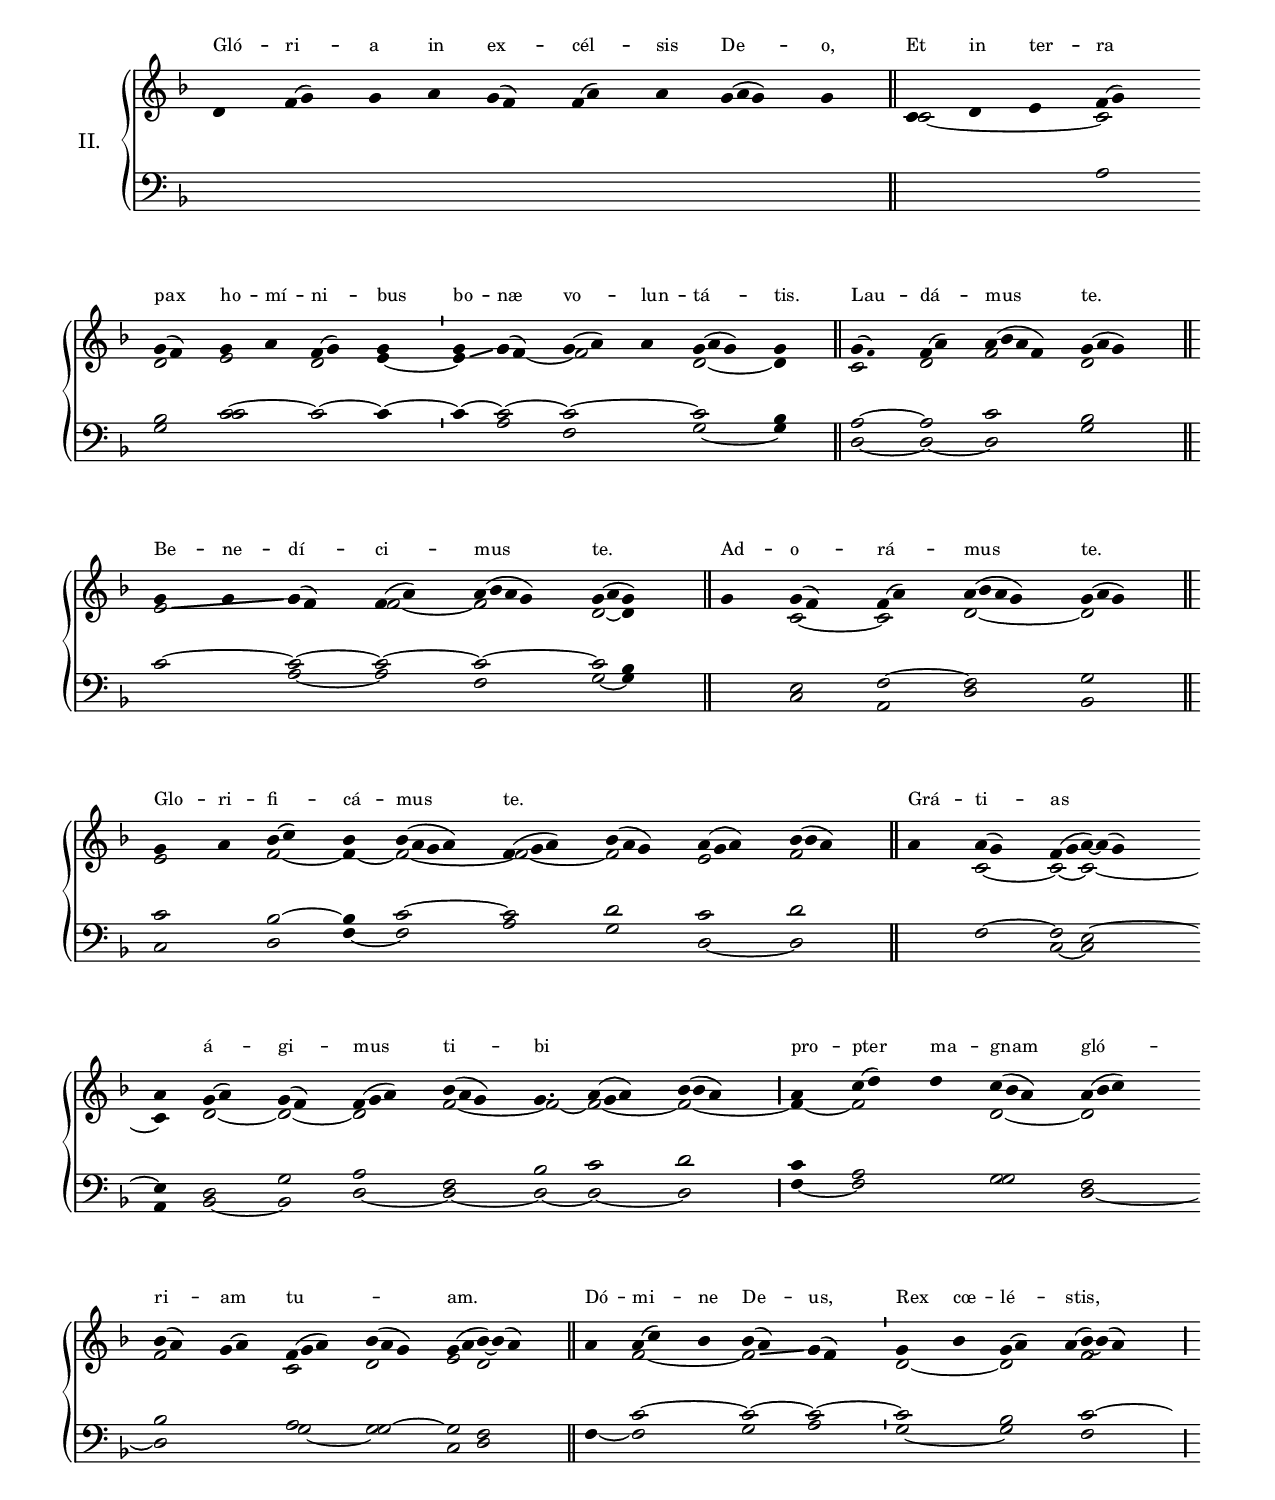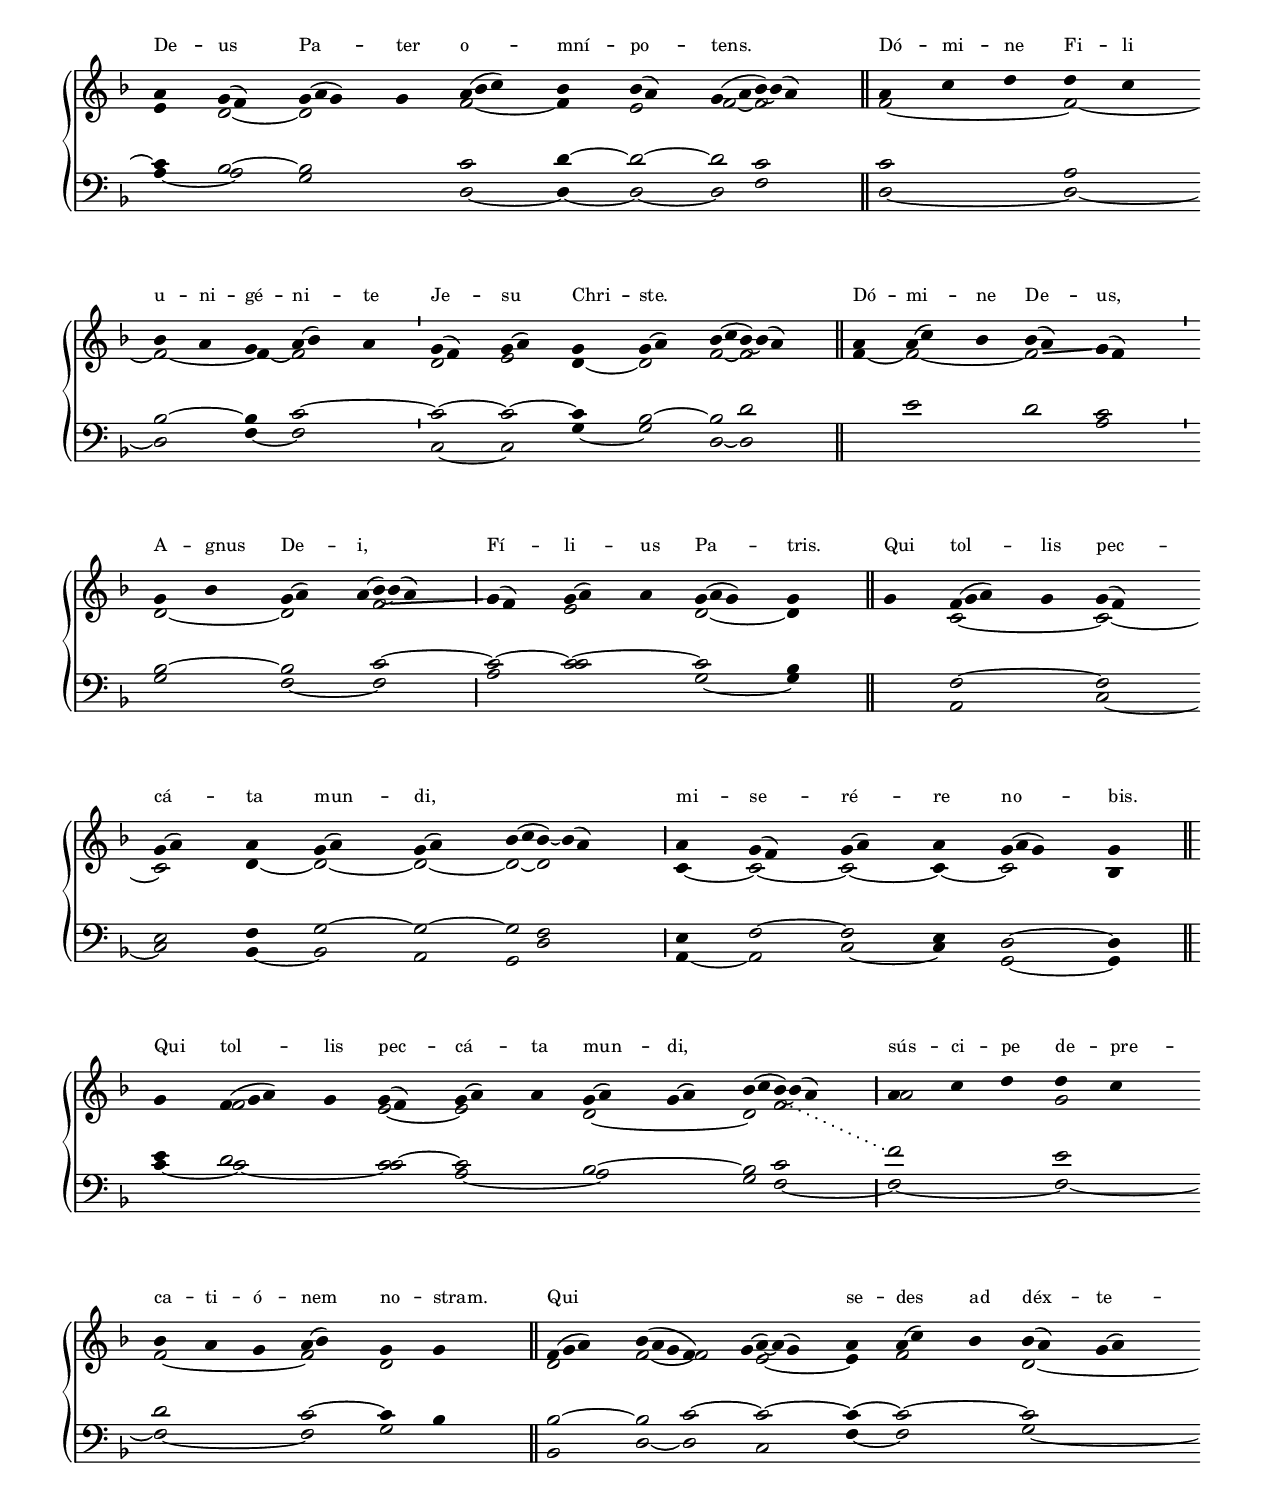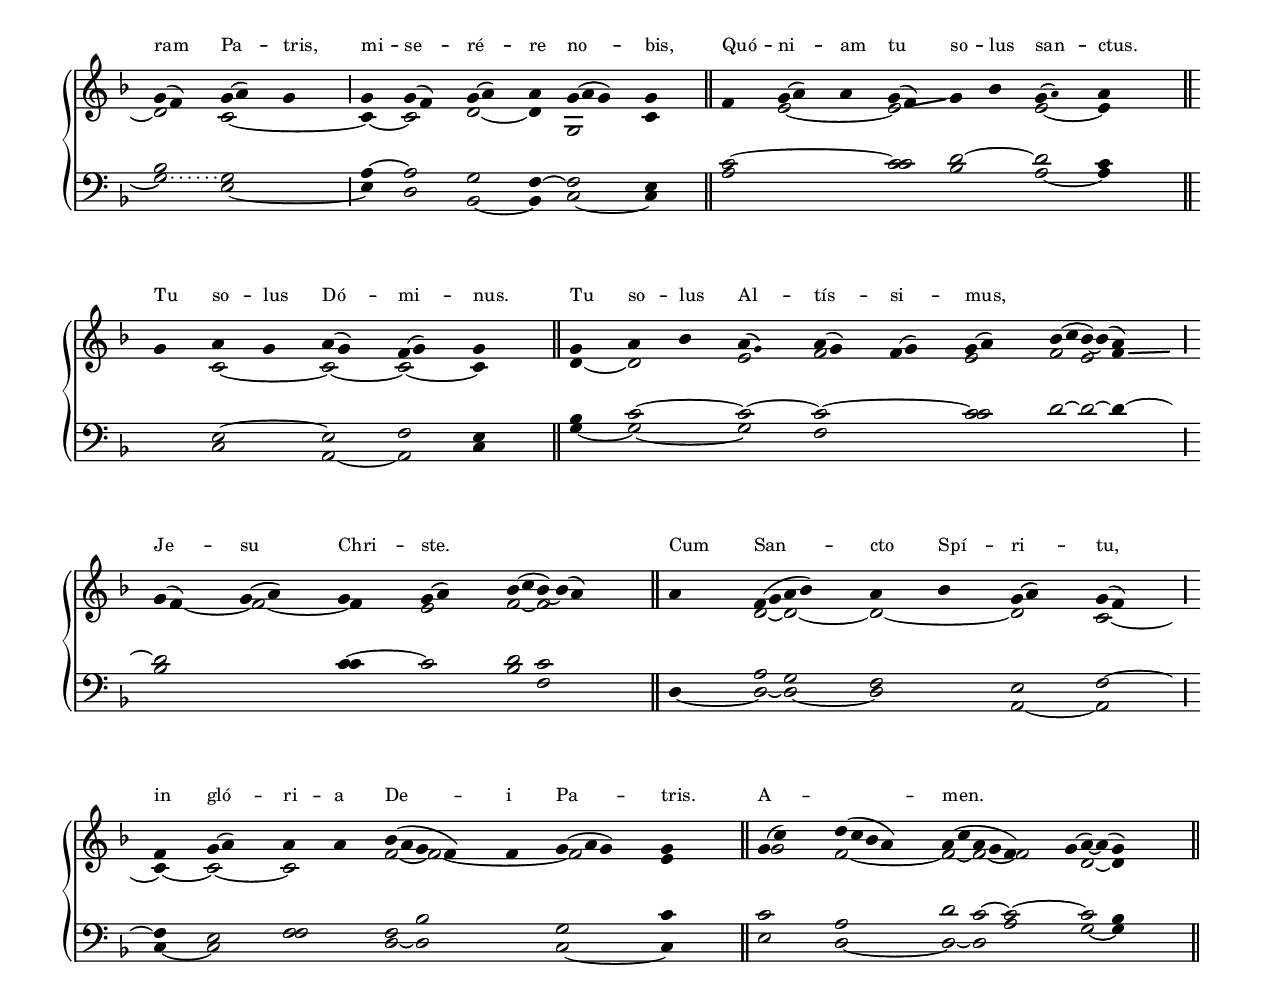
\version "2.18"
\include "gregorian.ly"
\include "noh2.ily"

%Page reference: page v.141
%(volume.page)

%Proofed 3/14

global = {
 \key g \dorian
 \cadenzaOn 
 \override Glissando #'thickness = #2.0
 \override Glissando #'breakable = ##t
}

chantText = \lyricmode {
Gló -- ri -- a in ex -- cél -- sis De -- o, 
Et in ter -- ra pax ho -- mí -- ni -- bus bo -- næ vo -- lun -- tá -- tis. 
Lau -- dá -- mus te. 
Be -- ne -- dí -- ci -- mus te. 
Ad -- o -- rá -- mus te. 
Glo -- ri -- fi -- cá -- mus te. _ _ _ 
Grá -- ti -- as _ á -- gi -- mus ti -- bi _ _ 
pro -- pter ma -- gnam gló -- ri -- am tu -- _ am. 
Dó -- mi -- ne De -- us, Rex cœ -- lé -- stis, 
De -- us Pa -- ter o -- mní -- po -- tens. 
Dó -- mi -- ne Fi -- li u -- ni -- gé -- ni -- te Je -- su Chri -- ste. _ 
Dó -- mi -- ne De -- us, A -- gnus De -- i, 
Fí -- li -- us Pa -- tris. 
Qui tol -- lis pec -- cá -- ta mun -- di, _ 
mi -- se -- ré -- re no -- bis. 
Qui tol -- lis pec -- cá -- ta mun -- di, _ 
sús -- ci -- pe de -- pre -- ca -- ti -- ó -- nem no -- stram. 
Qui _ _ se -- des ad déx -- te -- ram Pa -- tris, 
mi -- se -- ré -- re no -- bis, 
Quó -- ni -- am tu so -- lus san -- ctus. 
Tu so -- lus Dó -- mi -- nus. 
Tu so -- lus Al -- tís -- si -- mus, _ 
Je -- su Chri -- ste. _ 
Cum San -- cto Spí -- ri -- tu, 
in gló -- ri -- a De -- i Pa -- tris. 
A -- _ men. _ }

chantMusic = {
\tieDown   d'4 f'4 ( g'4) g'4 a'4 g'4 ( f'4) f'4 ( a'4) a'4 g'4 ( a'4 g'4) g'4 \finalis
 c'4 d'4 e'4 f'4 ( g'4) \forceBreak
 g'4 ( f'4) g'4 a'4 f'4 ( g'4) g'4 \divisioMinima
 g'4 g'4 ( f'4) g'4 ( a'4) a'4 g'4 ( a'4 g'4) g'4 \finalis
 g'4 ( \once \tweak #'font-size #-4 f' ) f'4 ( a'4) a'4 ( bes'4 a'4 f'4) g'4 ( a'4 g'4) \finalis
 \forceBreak
 g'4 g'4 g'4 ( f'4) f'4 ( a'4) a'4 ( bes'4 a'4 g'4) g'4 ( a'4 g'4) \finalis
 g'4 g'4 ( f'4) f'4 ( a'4) a'4 ( bes'4 a'4 g'4) g'4 ( a'4 g'4) \finalis
 \forceBreak
 g'4 a'4 bes'4 ( c''4) bes'4 bes'4 ( a'4 g'4 a'4) f'4 ( g'4 a'4) bes'4 ( a'4 g'4) a'4 ( g'4 a'4) bes'4 ( bes'4 a'4) \finalis
 a'4 a'4 ( g'4) f'4 ( g'4 a'4) ~ a'4 ( g'4) \forceBreak
 a'4 g'4 ( a'4) g'4 ( f'4) f'4 ( g'4 a'4) bes'4 ( a'4 g'4) g'4. a'4 ( g'4 a'4) bes'4 ( bes'4 a'4) \divisioMaior
 a'4 c''4 ( d''4) d''4 c''4 ( bes'4 a'4) a'4 ( bes'4 c''4) \forceBreak
 bes'4 ( a'4) g'4 ( a'4) f'4 ( g'4 a'4) bes'4 ( a'4 g'4) g'4 ( a'4 bes'4) ~ bes'4 ( a'4) \finalis
 a'4 a'4 ( c''4) bes'4 bes'4 ( a'4) g'4 ( f'4) \divisioMinima
 g'4 bes'4 g'4 ( a'4) a'4 ( bes'4) ~ bes'4 ( a'4) \divisioMaior
 \forceBreak
 a'4 g'4 ( f'4) g'4 ( a'4 g'4) g'4 a'4 ( bes'4 c''4) bes'4 bes'4 ( a'4) g'4 ( a'4 bes'4) ~ bes'4 ( a'4) \finalis
 a'4 c''4 d''4 d''4 c''4 \forceBreak
 bes'4 a'4 g'4 a'4 ( bes'4) a'4 \divisioMinima
 g'4 ( f'4) g'4 ( a'4) g'4 g'4 ( a'4) bes'4 ( c''4 bes'4) ~ bes'4 ( a'4) \finalis
 a'4 a'4 ( c''4) bes'4 bes'4 ( a'4) g'4 ( f'4) \divisioMinima
 \forceBreak
 g'4 bes'4 g'4 ( a'4) a'4 ( bes'4) ~ bes'4 ( a'4) \divisioMaior
 g'4 ( f'4) g'4 ( a'4) a'4 g'4 ( a'4 g'4) g'4 \finalis
 g'4 f'4 ( g'4 a'4) g'4 g'4 ( f'4) \forceBreak
 g'4 ( a'4) a'4 g'4 ( a'4) g'4 ( a'4) bes'4 ( c''4 bes'4) ~ bes'4 ( a'4) \divisioMaior
 a'4 g'4 ( f'4) g'4 ( a'4) a'4 g'4 ( a'4 g'4) g'4 \finalis
 \forceBreak
 g'4 f'4 ( g'4 a'4) g'4 g'4 ( f'4) g'4 ( a'4) a'4 g'4 ( a'4) g'4 ( a'4) bes'4 ( c''4 bes'4) ~ bes'4 ( a'4) \divisioMaior
 a'4 c''4 d''4 d''4 c''4 \forceBreak
 bes'4 a'4 g'4 a'4 ( bes'4) g'4 g'4 \finalis
 f'4 ( g'4 a'4) bes'4 ( a'4 g'4 f'4) g'4 ( a'4) ~ a'4 ( g'4) a'4 a'4 ( c''4) bes'4 bes'4 ( a'4) g'4 ( a'4) \forceBreak
 g'4 ( f'4) g'4 ( a'4) g'4 \divisioMaior
 g'4 g'4 ( f'4) g'4 ( a'4) a'4 g'4 ( a'4 g'4) g'4 \finalis
 f'4 g'4 ( a'4) a'4 g'4 ( f'4) g'4 bes'4 g'4 ( \once \tweak #'font-size #-4 a' ) a'4 \finalis
 \forceBreak
 g'4 a'4 g'4 a'4 ( g'4) f'4 ( g'4) g'4 \finalis
 g'4 a'4 bes'4 a'4 ( \once \tweak #'font-size #-4 g' ) a'4 ( g'4) f'4 ( g'4) g'4 ( a'4) bes'4 ( c''4 bes'4) ~ bes'4 ( a'4) \divisioMaior
 \forceBreak
 g'4 ( f'4) g'4 ( a'4) g'4 g'4 ( a'4) bes'4 ( c''4 bes'4) ~ bes'4 ( a'4) \finalis
 a'4 f'4 ( g'4 a'4 bes'4) a'4 bes'4 g'4 ( a'4) g'4 ( f'4) \divisioMaior
 \forceBreak
 f'4 g'4 ( a'4) a'4 a'4 bes'4 ( a'4 g'4 f'4) f'4 g'4 ( a'4 g'4) g'4 \finalis
 g'4 ( c''4) d''4 ( c''4 bes'4 a'4) a'4 ( c''4 a'4 g'4 f'4) g'4 ( a'4) ~ a'4 ( g'4) \finalis

}

altoMusic = {
r2*14/2 \finalis
c'2*3/2 ~ c'2 d'2 e'2 d'2 e'4 ~ \divisioMinima
e'4 -\tweak Glissando.Y-offset #-0.8 \glissando g'4 f'4 ~ f'2*3/2 d'2*3/2 ~ d'4 \finalis
c'2 d'2 f'2*4/2 d'2*3/2 \finalis
e'2 -\tweak Glissando.Y-offset #-0.8 \glissando g'4 f'4 f'2 ~ f'2*4/2 d'2 ~ d'4 \finalis
r4 c'2 ~ c'2 d'2*4/2 ~ d'2*3/2 \finalis
e'2 f'2 ~ f'4 ~ f'2*4/2 ~ f'2*3/2 ~ f'2*3/2 e'2*3/2 f'2*3/2 \finalis
r4 c'2 ~ c'2 ~ c'2*3/2 ~ c'4 d'2 ~ d'2 ~ d'2*3/2 f'2*3/2 ~ f'2*3/4 ~ f'2*3/2 ~ f'2*3/2 ~ \divisioMaior
f'4 ~ f'2*3/2 d'2*3/2 ~ d'2*3/2 f'2*4/2 c'2*3/2 d'2*3/2 e'2 d'2*3/2 \finalis
r4 f'2*3/2 ~ f'2 -\tweak Glissando.Y-offset #-0.8 \glissando g'4 f'4 \divisioMinima
d'2 ~ d'2*3/2 f'2*3/2 \divisioMaior
e'4 d'2 ~ d'2*4/2 f'2*3/2 ~ f'4 e'2 f'2 ~ f'2*3/2 \finalis
f'2*3/2 ~ f'2 ~ f'2 ~ f'4 ~ f'2*3/2 \divisioMinima
d'2 e'2 d'4 ~ d'2 f'2 ~ f'2*3/2 \finalis
f'4 ~ f'2*3/2 ~ f'2 -\tweak Glissando.Y-offset #-0.8 \glissando g'4 f'4 \divisioMinima
d'2 ~ d'2*3/2 f'2*3/2 -\tweak Glissando.Y-offset #-0.8 \glissando \divisioMaior
g'4 f'4 e'2*3/2 d'2*3/2 ~ d'4 \finalis
r4 c'2*4/2 ~ c'2 ~ c'2 d'4 ~ d'2 ~ d'2 ~ d'2 ~ d'2*3/2 \divisioMaior
c'4 ~ c'2 ~ c'2 ~ c'4 ~ c'2*3/2 bes4 \finalis
r4 f'2*4/2 e'2 ~ e'2*3/2 d'2*4/2 ~ d'2 f'2*3/2 \divisioMaior
a'2*3/2 g'2 f'2*3/2 ~ f'2 d'2 \finalis
d'2*3/2 f'2*3/2 ~ f'2 e'2*3/2 ~ e'4 f'2*3/2 d'2*4/2 ~ d'2 c'2*3/2 ~ \divisioMaior
c'4 ~ c'2 d'2 ~ d'4 g2*3/2 c'4 \finalis
r4 e'2*3/2 ~ e'2 -\tweak Glissando.Y-offset #-0.8 \glissando g'4 bes'4 e'2 ~ e'4 \finalis
r4 c'2 ~ c'2 ~ c'2 ~ c'4 \finalis
d'4 ~ d'2 e'2 f'2*4/2 e'2 f'2 e'2 f'4 -\tweak Glissando.Y-offset #-0.8 \glissando \divisioMaior
g'4 f'4 ~ f'2 ~ f'4 e'2 f'2 ~ f'2*3/2 \finalis
r4 d'2 ~ d'2 ~ d'2 ~ d'2 c'2 ~ \divisioMaior
c'4 ~ c'2 ~ c'2 f'2 ~ f'2*3/2 ~ f'2*3/2 e'4 \finalis
g'2 f'2*4/2 ~ f'2 ~ f'2 ~ f'2 d'2 ~ d'4 \finalis
}

tenorMusic = {
r2*14/2 \finalis
r2*3/2 a2 bes2 c'2 ~ c'2 ~ c'4 ~ \divisioMinima
c'4 ~ c'2 ~ c'2*3/2 ~ c'2*3/2 bes4 \finalis
a2 ~ a2 c'2*4/2 bes2*3/2 \finalis
c'2 ~ c'2 ~ c'2 ~ c'2*4/2 ~ c'2 bes4 \finalis
r4 e2 f2 ~ f2*4/2 g2*3/2 \finalis
c'2 bes2 ~ bes4 c'2*4/2 ~ c'2*3/2 d'2*3/2 c'2*3/2 d'2*3/2 \finalis
r4 f2 ~ f2 e2*3/2 ~ e4 d2 g2 a2*3/2 f2*3/2 bes2*3/4 c'2*3/2 d'2*3/2 \divisioMaior
c'4 a2*3/2 \shiftRight g2*3/2 f2*3/2 bes2*4/2 a2*3/2 \shiftRight g2*3/2 ~ g2 f2*3/2 \finalis
r4 c'2*3/2 ~ c'2 ~ c'2 ~ \divisioMinima
c'2 bes2*3/2 c'2*3/2 ~ \divisioMaior
c'4 bes2 ~ bes2*4/2 c'2*3/2 d'4 ~ d'2 ~ d'2 c'2*3/2 \finalis
c'2*3/2 a2 bes2 ~ bes4 c'2*3/2 ~ \divisioMinima
c'2 ~ c'2 ~ c'4 bes2 ~ bes2 d'2*3/2 \finalis
r4 e'2*3/2 d'2 c'2 \divisioMinima
bes2 ~ bes2*3/2 c'2*3/2 ~ \divisioMaior
c'2 ~ c'2*3/2 ~ c'2*3/2 bes4 \finalis
r4 f2*4/2 ~ f2 e2 f4 g2 ~ g2 ~ g2 f2*3/2 \divisioMaior
e4 f2 ~ f2 e4 d2*3/2 ~ d4 \finalis
e'4 d'2*4/2 \shiftRight c'2 ~ c'2*3/2 bes2*4/2 ~ bes2 c'2*3/2 \divisioMaior
f'2*3/2 e'2 d'2*3/2 c'2 ~ c'4 bes4 \finalis
bes2*3/2 ~ bes2*3/2 c'2 ~ c'2*3/2 ~ c'4 ~ c'2*3/2 ~ c'2*4/2 bes2 g2*3/2 \divisioMaior
a4 ~ a2 g2 f4 ~ f2*3/2 e4 \finalis
c'2*4/2 ~ c'2 d'2 ~ d'2 c'4 \finalis
r4 e2 ~ e2 f2 e4 \finalis
bes4 c'2 ~ c'2 ~ c'2*4/2 ~ c'2 d'2 ~ d'2 ~ d'4 ~ \divisioMaior
d'2*4/2 c'4 ~ c'2 d'2 c'2*3/2 \finalis
r4 a2 g2 f2 e2 f2 ~ \divisioMaior
f4 e2 f2 f2 bes2*3/2 g2*3/2 c'4 \finalis
c'2 a2*4/2 d'2 c'2 ~ c'2 ~ c'2 bes4 \finalis
}

bassMusic = {
r2*14/2 \finalis
r2*5/2 g2 \shiftRight c'2 r2*3/2 \divisioMinima
r4 a2 f2*3/2 g2*3/2 ~ g4 \finalis
d2 ~ d2 ~ d2*4/2 g2*3/2 \finalis
r2 a2 ~ a2 f2*4/2 g2 ~ g4 \finalis
r4 c2 a,2 d2*4/2 bes,2*3/2 \finalis
c2 d2 f4 ~ f2*4/2 a2*3/2 g2*3/2 d2*3/2 ~ d2*3/2 \finalis
r2*3/2 c2 ~ c2*3/2 a,4 bes,2 ~ bes,2 d2*3/2 ~ d2*3/2 ~ d2*3/4 ~ d2*3/2 ~ d2*3/2 \divisioMaior
f4 ~ f2*3/2 g2*3/2 d2*3/2 ~ d2*4/2 g2*3/2 ~ g2*3/2 c2 d2*3/2 \finalis
f4 ~ f2*3/2 g2 a2 \divisioMinima
g2 ~ g2*3/2 f2*3/2 \divisioMaior
a4 ~ a2 g2*4/2 d2*3/2 ~ d4 ~ d2 ~ d2 f2*3/2 \finalis
d2*3/2 ~ d2 ~ d2 f4 ~ f2*3/2 \divisioMinima
c2 ~ c2 g4 ~ g2 d2 ~ d2*3/2 \finalis
r2*6/2 a2 \divisioMinima
g2 f2*3/2 ~ f2*3/2 \divisioMaior
a2 \shiftRight c'2*3/2 g2*3/2 ~ g4 \finalis
r4 a,2*4/2 c2 ~ c2 bes,4 ~ bes,2 a,2 g,2 d2*3/2 \divisioMaior
a,4 ~ a,2 c2 ~ c4 g,2*3/2 ~ g,4 \finalis
c'4 ~ c'2*4/2 ~ c'2 a2*3/2 ~ a2*4/2 g2 f2*3/2 ~ \divisioMaior
f2*3/2 ~ f2 ~ f2*3/2 ~ f2 g2 \finalis
bes,2*3/2 d2*3/2 ~ d2 c2*3/2 f4 ~ f2*3/2 g2*4/2 ~ g2 e2*3/2 ~ \divisioMaior
e4 d2 bes,2 ~ bes,4 c2*3/2 ~ c4 \finalis
a2*4/2 \shiftRight c'2 bes2 a2 ~ a4 \finalis
r4 c2 a,2 ~ a,2 c4 \finalis
g4 ~ g2 ~ g2 f2*4/2 \shiftRight c'2 r2*5/2 \divisioMaior
bes2*4/2 \shiftRight c'4 r2 bes2 f2*3/2 \finalis
d4 ~ d2 ~ d2 ~ d2 a,2 ~ a,2 \divisioMaior
c4 ~ c2 \shiftRight f2 d2 ~ d2*3/2 c2*3/2 ~ c4 \finalis
e2 d2*4/2 ~ d2 ~ d2 a2 g2 ~ g4 \finalis
}

voiceLines = {
\voiceLineStyle


s2*543/4
\allowVoiceLineBreak
\voiceLine "up" "down" f'2*3/2 f'2*1/2


s2*30/2
\allowVoiceLineBreak
\voiceLine "down" "down" g2*2/2 g2*1/2


}

\score{
  <<
    \new Lyrics
    \new GrandStaff <<
      \set GrandStaff.autoBeaming = ##f
      \set GrandStaff.instrumentName = \markup \center-column {
        "II."
      }
      \new Staff = up <<
        \new Voice = "chant" {
          \voiceOne \global \chantMusic
        }
        \new Voice {
          \voiceTwo \global \altoMusic
        }
      >>

      \new Staff = down <<
        \clef bass
        \new Voice {
          \voiceOne \global \tenorMusic
        }
        \new Voice {
          \voiceTwo \global \bassMusic
        }
	\new Voice {
        \voiceThree \global \voiceLines
        }
      >>
    >>
    \context Lyrics {
      \lyricsto chant {
      \chantText
    }
    }
  >>
  \layout{
  }
  
}
